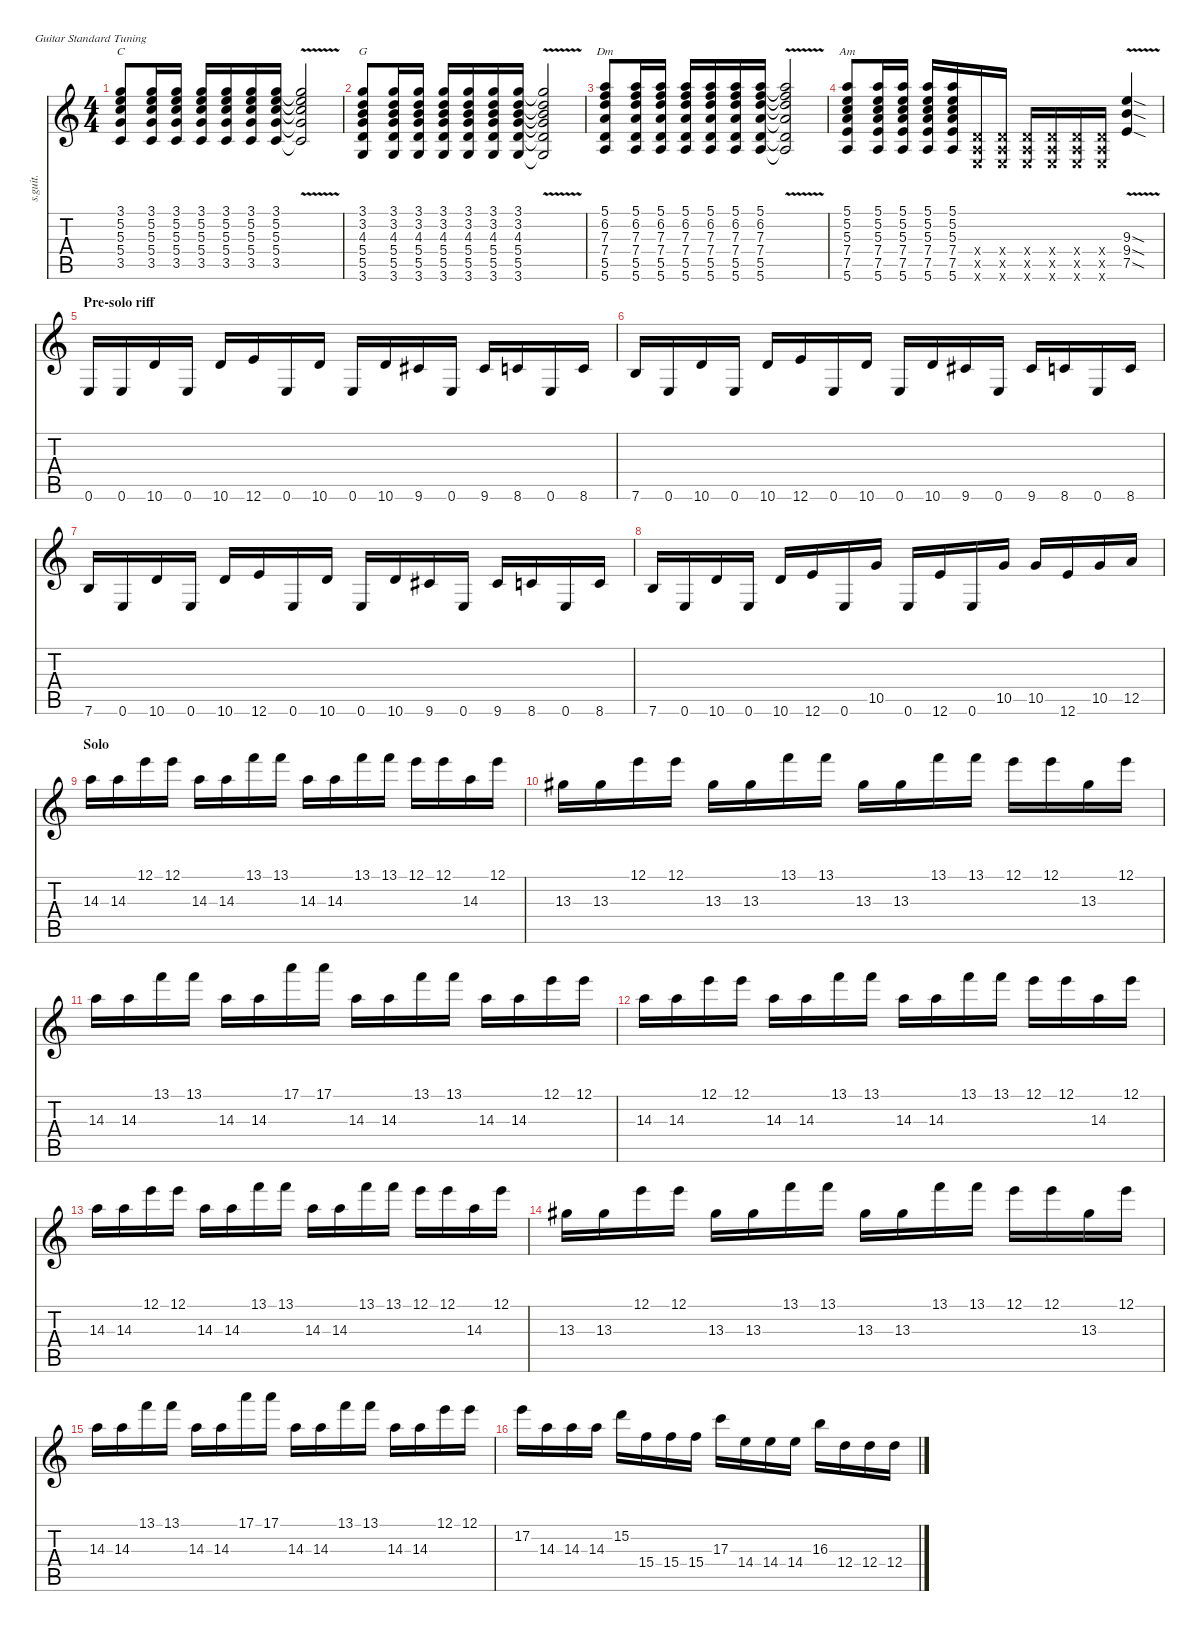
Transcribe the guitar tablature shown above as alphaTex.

\defaultSystemsLayout 4
\hideDynamics
\bracketExtendMode nobrackets
\track ("Matt Bellamy - Main Guitar" "s.guit.") {instrument distortionguitar}
\staff {score tabs}
\tuning (E4 B3 G3 D3 A2 E2)
\chord ("C" 3 1 2 2 0 x) {showdiagram false}
\chord ("G" 3 1 2 2 0 x) {showdiagram false}
\chord ("Dm" 3 1 2 2 0 x) {showdiagram false}
\chord ("Am" 3 1 2 2 0 x) {showdiagram false}
\ts (4 4)
\tempo (93 hide)
\clef g2
\ks c
(3.1 5.2 5.3 5.4 3.5).8{ch "C" lyrics (0 "") lyrics (1 "") lyrics (2 "") lyrics (3 "") lyrics (4 "") dy f} (3.1 5.2 5.3 5.4 3.5).16{lyrics (0 "") lyrics (1 "") lyrics (2 "") lyrics (3 "") lyrics (4 "")} (3.1 5.2 5.3 5.4 3.5).16{lyrics (0 "") lyrics (1 "") lyrics (2 "") lyrics (3 "") lyrics (4 "")} (3.1 5.2 5.3 5.4 3.5).16{lyrics (0 "") lyrics (1 "") lyrics (2 "") lyrics (3 "") lyrics (4 "")} (3.1 5.2 5.3 5.4 3.5).16{lyrics (0 "") lyrics (1 "") lyrics (2 "") lyrics (3 "") lyrics (4 "")} (3.1 5.2 5.3 5.4 3.5).16{lyrics (0 "") lyrics (1 "") lyrics (2 "") lyrics (3 "") lyrics (4 "")} (3.1 5.2 5.3 5.4 3.5).16{lyrics (0 "") lyrics (1 "") lyrics (2 "") lyrics (3 "") lyrics (4 "")} (3.1{v t} 5.2{v t} 5.3{v t} 5.4{v t} 3.5{v t}).2{lyrics (0 "") lyrics (1 "") lyrics (2 "") lyrics (3 "") lyrics (4 "")} |
(3.1 3.2 4.3 5.4 5.5 3.6).8{ch "G" lyrics (0 "") lyrics (1 "") lyrics (2 "") lyrics (3 "") lyrics (4 "")} (3.1 3.2 4.3 5.4 5.5 3.6).16{lyrics (0 "") lyrics (1 "") lyrics (2 "") lyrics (3 "") lyrics (4 "")} (3.1 3.2 4.3 5.4 5.5 3.6).16{lyrics (0 "") lyrics (1 "") lyrics (2 "") lyrics (3 "") lyrics (4 "")} (3.1 3.2 4.3 5.4 5.5 3.6).16{lyrics (0 "") lyrics (1 "") lyrics (2 "") lyrics (3 "") lyrics (4 "")} (3.1 3.2 4.3 5.4 5.5 3.6).16{lyrics (0 "") lyrics (1 "") lyrics (2 "") lyrics (3 "") lyrics (4 "")} (3.1 3.2 4.3 5.4 5.5 3.6).16{lyrics (0 "") lyrics (1 "") lyrics (2 "") lyrics (3 "") lyrics (4 "")} (3.1 3.2 4.3 5.4 5.5 3.6).16{lyrics (0 "") lyrics (1 "") lyrics (2 "") lyrics (3 "") lyrics (4 "")} (3.1{v t} 3.2{v t} 4.3{v t} 5.4{v t} 5.5{v t} 3.6{v t}).2{lyrics (0 "") lyrics (1 "") lyrics (2 "") lyrics (3 "") lyrics (4 "")} |
(5.1 6.2 7.3 7.4 5.5 5.6).8{ch "Dm" lyrics (0 "") lyrics (1 "") lyrics (2 "") lyrics (3 "") lyrics (4 "")} (5.1 6.2 7.3 7.4 5.5 5.6).16{lyrics (0 "") lyrics (1 "") lyrics (2 "") lyrics (3 "") lyrics (4 "")} (5.1 6.2 7.3 7.4 5.5 5.6).16{lyrics (0 "") lyrics (1 "") lyrics (2 "") lyrics (3 "") lyrics (4 "")} (5.1 6.2 7.3 7.4 5.5 5.6).16{lyrics (0 "") lyrics (1 "") lyrics (2 "") lyrics (3 "") lyrics (4 "")} (5.1 6.2 7.3 7.4 5.5 5.6).16{lyrics (0 "") lyrics (1 "") lyrics (2 "") lyrics (3 "") lyrics (4 "")} (5.1 6.2 7.3 7.4 5.5 5.6).16{lyrics (0 "") lyrics (1 "") lyrics (2 "") lyrics (3 "") lyrics (4 "")} (5.1 6.2 7.3 7.4 5.5 5.6).16{lyrics (0 "") lyrics (1 "") lyrics (2 "") lyrics (3 "") lyrics (4 "")} (5.1{v t} 6.2{v t} 7.3{v t} 7.4{v t} 5.5{v t} 5.6{v t}).2{lyrics (0 "") lyrics (1 "") lyrics (2 "") lyrics (3 "") lyrics (4 "")} |
(5.1 5.2 5.3 7.4 7.5 5.6).8{ch "Am" lyrics (0 "") lyrics (1 "") lyrics (2 "") lyrics (3 "") lyrics (4 "")} (5.1 5.2 5.3 7.4 7.5 5.6).16{lyrics (0 "") lyrics (1 "") lyrics (2 "") lyrics (3 "") lyrics (4 "")} (5.1 5.2 5.3 7.4 7.5 5.6).16{lyrics (0 "") lyrics (1 "") lyrics (2 "") lyrics (3 "") lyrics (4 "")} (5.1 5.2 5.3 7.4 7.5 5.6).16{lyrics (0 "") lyrics (1 "") lyrics (2 "") lyrics (3 "") lyrics (4 "")} (5.1 5.2 5.3 7.4 7.5 5.6).16{lyrics (0 "") lyrics (1 "") lyrics (2 "") lyrics (3 "") lyrics (4 "")} (0.6{x} 0.5{x} 0.4{x}).16{lyrics (0 "") lyrics (1 "") lyrics (2 "") lyrics (3 "") lyrics (4 "")} (0.4{x} 0.5{x} 0.6{x}).16{lyrics (0 "") lyrics (1 "") lyrics (2 "") lyrics (3 "") lyrics (4 "")} (0.6{x} 0.5{x} 0.4{x}).16{lyrics (0 "") lyrics (1 "") lyrics (2 "") lyrics (3 "") lyrics (4 "")} (0.6{x} 0.5{x} 0.4{x}).16{lyrics (0 "") lyrics (1 "") lyrics (2 "") lyrics (3 "") lyrics (4 "")} (0.6{x} 0.5{x} 0.4{x}).16{lyrics (0 "") lyrics (1 "") lyrics (2 "") lyrics (3 "") lyrics (4 "")} (0.6{x} 0.5{x} 0.4{x}).16{lyrics (0 "") lyrics (1 "") lyrics (2 "") lyrics (3 "") lyrics (4 "")} (9.4{v sod} 7.5{v sod} 9.3{sod}).4{lyrics (0 "") lyrics (1 "") lyrics (2 "") lyrics (3 "") lyrics (4 "")} |
\section ("" "Pre-solo riff")
0.6.16{lyrics (0 "") lyrics (1 "") lyrics (2 "") lyrics (3 "") lyrics (4 "")} 0.6.16{lyrics (0 "") lyrics (1 "") lyrics (2 "") lyrics (3 "") lyrics (4 "")} 10.6.16{lyrics (0 "") lyrics (1 "") lyrics (2 "") lyrics (3 "") lyrics (4 "")} 0.6.16{lyrics (0 "") lyrics (1 "") lyrics (2 "") lyrics (3 "") lyrics (4 "")} 10.6.16{lyrics (0 "") lyrics (1 "") lyrics (2 "") lyrics (3 "") lyrics (4 "")} 12.6.16{lyrics (0 "") lyrics (1 "") lyrics (2 "") lyrics (3 "") lyrics (4 "")} 0.6.16{lyrics (0 "") lyrics (1 "") lyrics (2 "") lyrics (3 "") lyrics (4 "")} 10.6.16{lyrics (0 "") lyrics (1 "") lyrics (2 "") lyrics (3 "") lyrics (4 "")} 0.6.16{lyrics (0 "") lyrics (1 "") lyrics (2 "") lyrics (3 "") lyrics (4 "")} 10.6.16{lyrics (0 "") lyrics (1 "") lyrics (2 "") lyrics (3 "") lyrics (4 "")} 9.6{acc #}.16{lyrics (0 "") lyrics (1 "") lyrics (2 "") lyrics (3 "") lyrics (4 "")} 0.6.16{lyrics (0 "") lyrics (1 "") lyrics (2 "") lyrics (3 "") lyrics (4 "")} 9.6{acc #}.16{lyrics (0 "") lyrics (1 "") lyrics (2 "") lyrics (3 "") lyrics (4 "")} 8.6.16{lyrics (0 "") lyrics (1 "") lyrics (2 "") lyrics (3 "") lyrics (4 "")} 0.6.16{lyrics (0 "") lyrics (1 "") lyrics (2 "") lyrics (3 "") lyrics (4 "")} 8.6.16{lyrics (0 "") lyrics (1 "") lyrics (2 "") lyrics (3 "") lyrics (4 "")} |
7.6.16{lyrics (0 "") lyrics (1 "") lyrics (2 "") lyrics (3 "") lyrics (4 "")} 0.6.16{lyrics (0 "") lyrics (1 "") lyrics (2 "") lyrics (3 "") lyrics (4 "")} 10.6.16{lyrics (0 "") lyrics (1 "") lyrics (2 "") lyrics (3 "") lyrics (4 "")} 0.6.16{lyrics (0 "") lyrics (1 "") lyrics (2 "") lyrics (3 "") lyrics (4 "")} 10.6.16{lyrics (0 "") lyrics (1 "") lyrics (2 "") lyrics (3 "") lyrics (4 "")} 12.6.16{lyrics (0 "") lyrics (1 "") lyrics (2 "") lyrics (3 "") lyrics (4 "")} 0.6.16{lyrics (0 "") lyrics (1 "") lyrics (2 "") lyrics (3 "") lyrics (4 "")} 10.6.16{lyrics (0 "") lyrics (1 "") lyrics (2 "") lyrics (3 "") lyrics (4 "")} 0.6.16{lyrics (0 "") lyrics (1 "") lyrics (2 "") lyrics (3 "") lyrics (4 "")} 10.6.16{lyrics (0 "") lyrics (1 "") lyrics (2 "") lyrics (3 "") lyrics (4 "")} 9.6{acc #}.16{lyrics (0 "") lyrics (1 "") lyrics (2 "") lyrics (3 "") lyrics (4 "")} 0.6.16{lyrics (0 "") lyrics (1 "") lyrics (2 "") lyrics (3 "") lyrics (4 "")} 9.6{acc #}.16{lyrics (0 "") lyrics (1 "") lyrics (2 "") lyrics (3 "") lyrics (4 "")} 8.6.16{lyrics (0 "") lyrics (1 "") lyrics (2 "") lyrics (3 "") lyrics (4 "")} 0.6.16{lyrics (0 "") lyrics (1 "") lyrics (2 "") lyrics (3 "") lyrics (4 "")} 8.6.16{lyrics (0 "") lyrics (1 "") lyrics (2 "") lyrics (3 "") lyrics (4 "")} |
7.6.16{lyrics (0 "") lyrics (1 "") lyrics (2 "") lyrics (3 "") lyrics (4 "")} 0.6.16{lyrics (0 "") lyrics (1 "") lyrics (2 "") lyrics (3 "") lyrics (4 "")} 10.6.16{lyrics (0 "") lyrics (1 "") lyrics (2 "") lyrics (3 "") lyrics (4 "")} 0.6.16{lyrics (0 "") lyrics (1 "") lyrics (2 "") lyrics (3 "") lyrics (4 "")} 10.6.16{lyrics (0 "") lyrics (1 "") lyrics (2 "") lyrics (3 "") lyrics (4 "")} 12.6.16{lyrics (0 "") lyrics (1 "") lyrics (2 "") lyrics (3 "") lyrics (4 "")} 0.6.16{lyrics (0 "") lyrics (1 "") lyrics (2 "") lyrics (3 "") lyrics (4 "")} 10.6.16{lyrics (0 "") lyrics (1 "") lyrics (2 "") lyrics (3 "") lyrics (4 "")} 0.6.16{lyrics (0 "") lyrics (1 "") lyrics (2 "") lyrics (3 "") lyrics (4 "")} 10.6.16{lyrics (0 "") lyrics (1 "") lyrics (2 "") lyrics (3 "") lyrics (4 "")} 9.6{acc #}.16{lyrics (0 "") lyrics (1 "") lyrics (2 "") lyrics (3 "") lyrics (4 "")} 0.6.16{lyrics (0 "") lyrics (1 "") lyrics (2 "") lyrics (3 "") lyrics (4 "")} 9.6{acc #}.16{lyrics (0 "") lyrics (1 "") lyrics (2 "") lyrics (3 "") lyrics (4 "")} 8.6.16{lyrics (0 "") lyrics (1 "") lyrics (2 "") lyrics (3 "") lyrics (4 "")} 0.6.16{lyrics (0 "") lyrics (1 "") lyrics (2 "") lyrics (3 "") lyrics (4 "")} 8.6.16{lyrics (0 "") lyrics (1 "") lyrics (2 "") lyrics (3 "") lyrics (4 "")} |
7.6.16{lyrics (0 "") lyrics (1 "") lyrics (2 "") lyrics (3 "") lyrics (4 "")} 0.6.16{lyrics (0 "") lyrics (1 "") lyrics (2 "") lyrics (3 "") lyrics (4 "")} 10.6.16{lyrics (0 "") lyrics (1 "") lyrics (2 "") lyrics (3 "") lyrics (4 "")} 0.6.16{lyrics (0 "") lyrics (1 "") lyrics (2 "") lyrics (3 "") lyrics (4 "")} 10.6.16{lyrics (0 "") lyrics (1 "") lyrics (2 "") lyrics (3 "") lyrics (4 "")} 12.6.16{lyrics (0 "") lyrics (1 "") lyrics (2 "") lyrics (3 "") lyrics (4 "")} 0.6.16{lyrics (0 "") lyrics (1 "") lyrics (2 "") lyrics (3 "") lyrics (4 "")} 10.5.16{lyrics (0 "") lyrics (1 "") lyrics (2 "") lyrics (3 "") lyrics (4 "")} 0.6.16{lyrics (0 "") lyrics (1 "") lyrics (2 "") lyrics (3 "") lyrics (4 "")} 12.6.16{lyrics (0 "") lyrics (1 "") lyrics (2 "") lyrics (3 "") lyrics (4 "")} 0.6.16{lyrics (0 "") lyrics (1 "") lyrics (2 "") lyrics (3 "") lyrics (4 "")} 10.5.16{lyrics (0 "") lyrics (1 "") lyrics (2 "") lyrics (3 "") lyrics (4 "")} 10.5.16{lyrics (0 "") lyrics (1 "") lyrics (2 "") lyrics (3 "") lyrics (4 "")} 12.6.16{lyrics (0 "") lyrics (1 "") lyrics (2 "") lyrics (3 "") lyrics (4 "")} 10.5.16{lyrics (0 "") lyrics (1 "") lyrics (2 "") lyrics (3 "") lyrics (4 "")} 12.5.16{lyrics (0 "") lyrics (1 "") lyrics (2 "") lyrics (3 "") lyrics (4 "")} |
\section ("" "Solo")
14.3.16{lyrics (0 "") lyrics (1 "") lyrics (2 "") lyrics (3 "") lyrics (4 "") dy fff} 14.3.16{lyrics (0 "") lyrics (1 "") lyrics (2 "") lyrics (3 "") lyrics (4 "")} 12.1.16{lyrics (0 "") lyrics (1 "") lyrics (2 "") lyrics (3 "") lyrics (4 "")} 12.1.16{lyrics (0 "") lyrics (1 "") lyrics (2 "") lyrics (3 "") lyrics (4 "")} 14.3.16{lyrics (0 "") lyrics (1 "") lyrics (2 "") lyrics (3 "") lyrics (4 "")} 14.3.16{lyrics (0 "") lyrics (1 "") lyrics (2 "") lyrics (3 "") lyrics (4 "")} 13.1.16{lyrics (0 "") lyrics (1 "") lyrics (2 "") lyrics (3 "") lyrics (4 "")} 13.1.16{lyrics (0 "") lyrics (1 "") lyrics (2 "") lyrics (3 "") lyrics (4 "")} 14.3.16{lyrics (0 "") lyrics (1 "") lyrics (2 "") lyrics (3 "") lyrics (4 "")} 14.3.16{lyrics (0 "") lyrics (1 "") lyrics (2 "") lyrics (3 "") lyrics (4 "")} 13.1.16{lyrics (0 "") lyrics (1 "") lyrics (2 "") lyrics (3 "") lyrics (4 "")} 13.1.16{lyrics (0 "") lyrics (1 "") lyrics (2 "") lyrics (3 "") lyrics (4 "")} 12.1.16{lyrics (0 "") lyrics (1 "") lyrics (2 "") lyrics (3 "") lyrics (4 "")} 12.1.16{lyrics (0 "") lyrics (1 "") lyrics (2 "") lyrics (3 "") lyrics (4 "")} 14.3.16{lyrics (0 "") lyrics (1 "") lyrics (2 "") lyrics (3 "") lyrics (4 "")} 12.1.16{lyrics (0 "") lyrics (1 "") lyrics (2 "") lyrics (3 "") lyrics (4 "")} |
13.3{acc #}.16{lyrics (0 "") lyrics (1 "") lyrics (2 "") lyrics (3 "") lyrics (4 "")} 13.3{acc #}.16{lyrics (0 "") lyrics (1 "") lyrics (2 "") lyrics (3 "") lyrics (4 "")} 12.1.16{lyrics (0 "") lyrics (1 "") lyrics (2 "") lyrics (3 "") lyrics (4 "")} 12.1.16{lyrics (0 "") lyrics (1 "") lyrics (2 "") lyrics (3 "") lyrics (4 "")} 13.3{acc #}.16{lyrics (0 "") lyrics (1 "") lyrics (2 "") lyrics (3 "") lyrics (4 "")} 13.3{acc #}.16{lyrics (0 "") lyrics (1 "") lyrics (2 "") lyrics (3 "") lyrics (4 "")} 13.1.16{lyrics (0 "") lyrics (1 "") lyrics (2 "") lyrics (3 "") lyrics (4 "")} 13.1.16{lyrics (0 "") lyrics (1 "") lyrics (2 "") lyrics (3 "") lyrics (4 "")} 13.3{acc #}.16{lyrics (0 "") lyrics (1 "") lyrics (2 "") lyrics (3 "") lyrics (4 "")} 13.3{acc #}.16{lyrics (0 "") lyrics (1 "") lyrics (2 "") lyrics (3 "") lyrics (4 "")} 13.1.16{lyrics (0 "") lyrics (1 "") lyrics (2 "") lyrics (3 "") lyrics (4 "")} 13.1.16{lyrics (0 "") lyrics (1 "") lyrics (2 "") lyrics (3 "") lyrics (4 "")} 12.1.16{lyrics (0 "") lyrics (1 "") lyrics (2 "") lyrics (3 "") lyrics (4 "")} 12.1.16{lyrics (0 "") lyrics (1 "") lyrics (2 "") lyrics (3 "") lyrics (4 "")} 13.3{acc #}.16{lyrics (0 "") lyrics (1 "") lyrics (2 "") lyrics (3 "") lyrics (4 "")} 12.1.16{lyrics (0 "") lyrics (1 "") lyrics (2 "") lyrics (3 "") lyrics (4 "")} |
14.3.16{lyrics (0 "") lyrics (1 "") lyrics (2 "") lyrics (3 "") lyrics (4 "")} 14.3.16{lyrics (0 "") lyrics (1 "") lyrics (2 "") lyrics (3 "") lyrics (4 "")} 13.1.16{lyrics (0 "") lyrics (1 "") lyrics (2 "") lyrics (3 "") lyrics (4 "")} 13.1.16{lyrics (0 "") lyrics (1 "") lyrics (2 "") lyrics (3 "") lyrics (4 "")} 14.3.16{lyrics (0 "") lyrics (1 "") lyrics (2 "") lyrics (3 "") lyrics (4 "")} 14.3.16{lyrics (0 "") lyrics (1 "") lyrics (2 "") lyrics (3 "") lyrics (4 "")} 17.1.16{lyrics (0 "") lyrics (1 "") lyrics (2 "") lyrics (3 "") lyrics (4 "")} 17.1.16{lyrics (0 "") lyrics (1 "") lyrics (2 "") lyrics (3 "") lyrics (4 "")} 14.3.16{lyrics (0 "") lyrics (1 "") lyrics (2 "") lyrics (3 "") lyrics (4 "")} 14.3.16{lyrics (0 "") lyrics (1 "") lyrics (2 "") lyrics (3 "") lyrics (4 "")} 13.1.16{lyrics (0 "") lyrics (1 "") lyrics (2 "") lyrics (3 "") lyrics (4 "")} 13.1.16{lyrics (0 "") lyrics (1 "") lyrics (2 "") lyrics (3 "") lyrics (4 "")} 14.3.16{lyrics (0 "") lyrics (1 "") lyrics (2 "") lyrics (3 "") lyrics (4 "")} 14.3.16{lyrics (0 "") lyrics (1 "") lyrics (2 "") lyrics (3 "") lyrics (4 "")} 12.1.16{lyrics (0 "") lyrics (1 "") lyrics (2 "") lyrics (3 "") lyrics (4 "")} 12.1.16{lyrics (0 "") lyrics (1 "") lyrics (2 "") lyrics (3 "") lyrics (4 "")} |
14.3.16{lyrics (0 "") lyrics (1 "") lyrics (2 "") lyrics (3 "") lyrics (4 "")} 14.3.16{lyrics (0 "") lyrics (1 "") lyrics (2 "") lyrics (3 "") lyrics (4 "")} 12.1.16{lyrics (0 "") lyrics (1 "") lyrics (2 "") lyrics (3 "") lyrics (4 "")} 12.1.16{lyrics (0 "") lyrics (1 "") lyrics (2 "") lyrics (3 "") lyrics (4 "")} 14.3.16{lyrics (0 "") lyrics (1 "") lyrics (2 "") lyrics (3 "") lyrics (4 "")} 14.3.16{lyrics (0 "") lyrics (1 "") lyrics (2 "") lyrics (3 "") lyrics (4 "")} 13.1.16{lyrics (0 "") lyrics (1 "") lyrics (2 "") lyrics (3 "") lyrics (4 "")} 13.1.16{lyrics (0 "") lyrics (1 "") lyrics (2 "") lyrics (3 "") lyrics (4 "")} 14.3.16{lyrics (0 "") lyrics (1 "") lyrics (2 "") lyrics (3 "") lyrics (4 "")} 14.3.16{lyrics (0 "") lyrics (1 "") lyrics (2 "") lyrics (3 "") lyrics (4 "")} 13.1.16{lyrics (0 "") lyrics (1 "") lyrics (2 "") lyrics (3 "") lyrics (4 "")} 13.1.16{lyrics (0 "") lyrics (1 "") lyrics (2 "") lyrics (3 "") lyrics (4 "")} 12.1.16{lyrics (0 "") lyrics (1 "") lyrics (2 "") lyrics (3 "") lyrics (4 "")} 12.1.16{lyrics (0 "") lyrics (1 "") lyrics (2 "") lyrics (3 "") lyrics (4 "")} 14.3.16{lyrics (0 "") lyrics (1 "") lyrics (2 "") lyrics (3 "") lyrics (4 "")} 12.1.16{lyrics (0 "") lyrics (1 "") lyrics (2 "") lyrics (3 "") lyrics (4 "")} |
14.3.16{lyrics (0 "") lyrics (1 "") lyrics (2 "") lyrics (3 "") lyrics (4 "")} 14.3.16{lyrics (0 "") lyrics (1 "") lyrics (2 "") lyrics (3 "") lyrics (4 "")} 12.1.16{lyrics (0 "") lyrics (1 "") lyrics (2 "") lyrics (3 "") lyrics (4 "")} 12.1.16{lyrics (0 "") lyrics (1 "") lyrics (2 "") lyrics (3 "") lyrics (4 "")} 14.3.16{lyrics (0 "") lyrics (1 "") lyrics (2 "") lyrics (3 "") lyrics (4 "")} 14.3.16{lyrics (0 "") lyrics (1 "") lyrics (2 "") lyrics (3 "") lyrics (4 "")} 13.1.16{lyrics (0 "") lyrics (1 "") lyrics (2 "") lyrics (3 "") lyrics (4 "")} 13.1.16{lyrics (0 "") lyrics (1 "") lyrics (2 "") lyrics (3 "") lyrics (4 "")} 14.3.16{lyrics (0 "") lyrics (1 "") lyrics (2 "") lyrics (3 "") lyrics (4 "")} 14.3.16{lyrics (0 "") lyrics (1 "") lyrics (2 "") lyrics (3 "") lyrics (4 "")} 13.1.16{lyrics (0 "") lyrics (1 "") lyrics (2 "") lyrics (3 "") lyrics (4 "")} 13.1.16{lyrics (0 "") lyrics (1 "") lyrics (2 "") lyrics (3 "") lyrics (4 "")} 12.1.16{lyrics (0 "") lyrics (1 "") lyrics (2 "") lyrics (3 "") lyrics (4 "")} 12.1.16{lyrics (0 "") lyrics (1 "") lyrics (2 "") lyrics (3 "") lyrics (4 "")} 14.3.16{lyrics (0 "") lyrics (1 "") lyrics (2 "") lyrics (3 "") lyrics (4 "")} 12.1.16{lyrics (0 "") lyrics (1 "") lyrics (2 "") lyrics (3 "") lyrics (4 "")} |
13.3{acc #}.16{lyrics (0 "") lyrics (1 "") lyrics (2 "") lyrics (3 "") lyrics (4 "")} 13.3{acc #}.16{lyrics (0 "") lyrics (1 "") lyrics (2 "") lyrics (3 "") lyrics (4 "")} 12.1.16{lyrics (0 "") lyrics (1 "") lyrics (2 "") lyrics (3 "") lyrics (4 "")} 12.1.16{lyrics (0 "") lyrics (1 "") lyrics (2 "") lyrics (3 "") lyrics (4 "")} 13.3{acc #}.16{lyrics (0 "") lyrics (1 "") lyrics (2 "") lyrics (3 "") lyrics (4 "")} 13.3{acc #}.16{lyrics (0 "") lyrics (1 "") lyrics (2 "") lyrics (3 "") lyrics (4 "")} 13.1.16{lyrics (0 "") lyrics (1 "") lyrics (2 "") lyrics (3 "") lyrics (4 "")} 13.1.16{lyrics (0 "") lyrics (1 "") lyrics (2 "") lyrics (3 "") lyrics (4 "")} 13.3{acc #}.16{lyrics (0 "") lyrics (1 "") lyrics (2 "") lyrics (3 "") lyrics (4 "")} 13.3{acc #}.16{lyrics (0 "") lyrics (1 "") lyrics (2 "") lyrics (3 "") lyrics (4 "")} 13.1.16{lyrics (0 "") lyrics (1 "") lyrics (2 "") lyrics (3 "") lyrics (4 "")} 13.1.16{lyrics (0 "") lyrics (1 "") lyrics (2 "") lyrics (3 "") lyrics (4 "")} 12.1.16{lyrics (0 "") lyrics (1 "") lyrics (2 "") lyrics (3 "") lyrics (4 "")} 12.1.16{lyrics (0 "") lyrics (1 "") lyrics (2 "") lyrics (3 "") lyrics (4 "")} 13.3{acc #}.16{lyrics (0 "") lyrics (1 "") lyrics (2 "") lyrics (3 "") lyrics (4 "")} 12.1.16{lyrics (0 "") lyrics (1 "") lyrics (2 "") lyrics (3 "") lyrics (4 "")} |
14.3.16{lyrics (0 "") lyrics (1 "") lyrics (2 "") lyrics (3 "") lyrics (4 "")} 14.3.16{lyrics (0 "") lyrics (1 "") lyrics (2 "") lyrics (3 "") lyrics (4 "")} 13.1.16{lyrics (0 "") lyrics (1 "") lyrics (2 "") lyrics (3 "") lyrics (4 "")} 13.1.16{lyrics (0 "") lyrics (1 "") lyrics (2 "") lyrics (3 "") lyrics (4 "")} 14.3.16{lyrics (0 "") lyrics (1 "") lyrics (2 "") lyrics (3 "") lyrics (4 "")} 14.3.16{lyrics (0 "") lyrics (1 "") lyrics (2 "") lyrics (3 "") lyrics (4 "")} 17.1.16{lyrics (0 "") lyrics (1 "") lyrics (2 "") lyrics (3 "") lyrics (4 "")} 17.1.16{lyrics (0 "") lyrics (1 "") lyrics (2 "") lyrics (3 "") lyrics (4 "")} 14.3.16{lyrics (0 "") lyrics (1 "") lyrics (2 "") lyrics (3 "") lyrics (4 "")} 14.3.16{lyrics (0 "") lyrics (1 "") lyrics (2 "") lyrics (3 "") lyrics (4 "")} 13.1.16{lyrics (0 "") lyrics (1 "") lyrics (2 "") lyrics (3 "") lyrics (4 "")} 13.1.16{lyrics (0 "") lyrics (1 "") lyrics (2 "") lyrics (3 "") lyrics (4 "")} 14.3.16{lyrics (0 "") lyrics (1 "") lyrics (2 "") lyrics (3 "") lyrics (4 "")} 14.3.16{lyrics (0 "") lyrics (1 "") lyrics (2 "") lyrics (3 "") lyrics (4 "")} 12.1.16{lyrics (0 "") lyrics (1 "") lyrics (2 "") lyrics (3 "") lyrics (4 "")} 12.1.16{lyrics (0 "") lyrics (1 "") lyrics (2 "") lyrics (3 "") lyrics (4 "")} |
17.2.16{lyrics (0 "") lyrics (1 "") lyrics (2 "") lyrics (3 "") lyrics (4 "")} 14.3.16{lyrics (0 "") lyrics (1 "") lyrics (2 "") lyrics (3 "") lyrics (4 "")} 14.3.16{lyrics (0 "") lyrics (1 "") lyrics (2 "") lyrics (3 "") lyrics (4 "")} 14.3.16{lyrics (0 "") lyrics (1 "") lyrics (2 "") lyrics (3 "") lyrics (4 "")} 15.2.16{lyrics (0 "") lyrics (1 "") lyrics (2 "") lyrics (3 "") lyrics (4 "")} 15.4.16{lyrics (0 "") lyrics (1 "") lyrics (2 "") lyrics (3 "") lyrics (4 "")} 15.4.16{lyrics (0 "") lyrics (1 "") lyrics (2 "") lyrics (3 "") lyrics (4 "")} 15.4.16{lyrics (0 "") lyrics (1 "") lyrics (2 "") lyrics (3 "") lyrics (4 "")} 17.3.16{lyrics (0 "") lyrics (1 "") lyrics (2 "") lyrics (3 "") lyrics (4 "")} 14.4.16{lyrics (0 "") lyrics (1 "") lyrics (2 "") lyrics (3 "") lyrics (4 "")} 14.4.16{lyrics (0 "") lyrics (1 "") lyrics (2 "") lyrics (3 "") lyrics (4 "")} 14.4.16{lyrics (0 "") lyrics (1 "") lyrics (2 "") lyrics (3 "") lyrics (4 "")} 16.3.16{lyrics (0 "") lyrics (1 "") lyrics (2 "") lyrics (3 "") lyrics (4 "")} 12.4.16{lyrics (0 "") lyrics (1 "") lyrics (2 "") lyrics (3 "") lyrics (4 "")} 12.4.16{lyrics (0 "") lyrics (1 "") lyrics (2 "") lyrics (3 "") lyrics (4 "")} 12.4.16{lyrics (0 "") lyrics (1 "") lyrics (2 "") lyrics (3 "") lyrics (4 "")}
